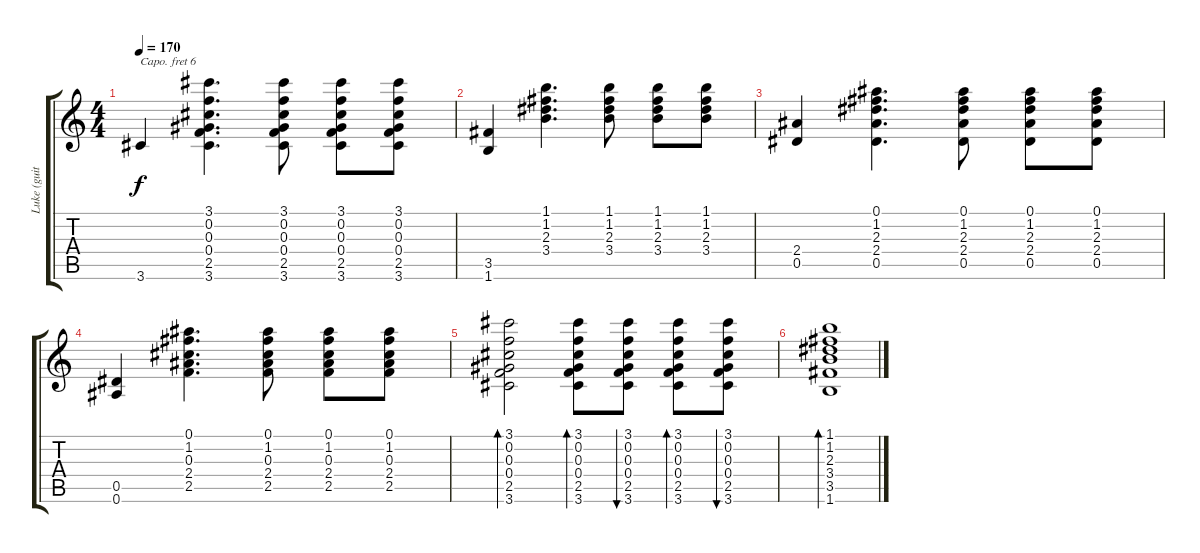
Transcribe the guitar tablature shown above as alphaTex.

\track ("Luke (guitar)" "Luke (guit") {instrument acousticguitarsteel}
\staff {score tabs}
\capo 6
\tuning (E4 B3 G3 D3 A2 E2) {hide}
\ts (4 4)
\tempo 170
\clef g2
\ks c
3.6.4{dy f} (3.1 0.2 0.3 0.4 2.5 3.6).4{d} (3.1 0.2 0.3 0.4 2.5 3.6).8 (3.1 0.2 0.3 0.4 2.5 3.6).8 (3.1 0.2 0.3 0.4 2.5 3.6).8 |
(3.5 1.6).4 (1.1 1.2 2.3 3.4).4{d} (1.1 1.2 2.3 3.4).8 (1.1 1.2 2.3 3.4).8 (1.1 1.2 2.3 3.4).8 |
(2.4 0.5).4 (0.1 1.2 2.3 2.4 0.5).4{d} (0.1 1.2 2.3 2.4 0.5).8 (0.1 1.2 2.3 2.4 0.5).8 (0.1 1.2 2.3 2.4 0.5).8 |
(0.5 0.6).4 (0.1 1.2 0.3 2.4 2.5).4{d} (0.1 1.2 0.3 2.4 2.5).8 (0.1 1.2 0.3 2.4 2.5).8 (0.1 1.2 0.3 2.4 2.5).8 |
(3.1 0.2 0.3 0.4 2.5 3.6).2{bd 480} (3.1 0.2 0.3 0.4 2.5 3.6).8{bd 60} (3.1 0.2 0.3 0.4 2.5 3.6).8{bu 60} (3.1 0.2 0.3 0.4 2.5 3.6).8{bd 120} (3.1 0.2 0.3 0.4 2.5 3.6).8{bu 240} |
(1.1 1.2 2.3 3.4 3.5 1.6).1{bd 480}
